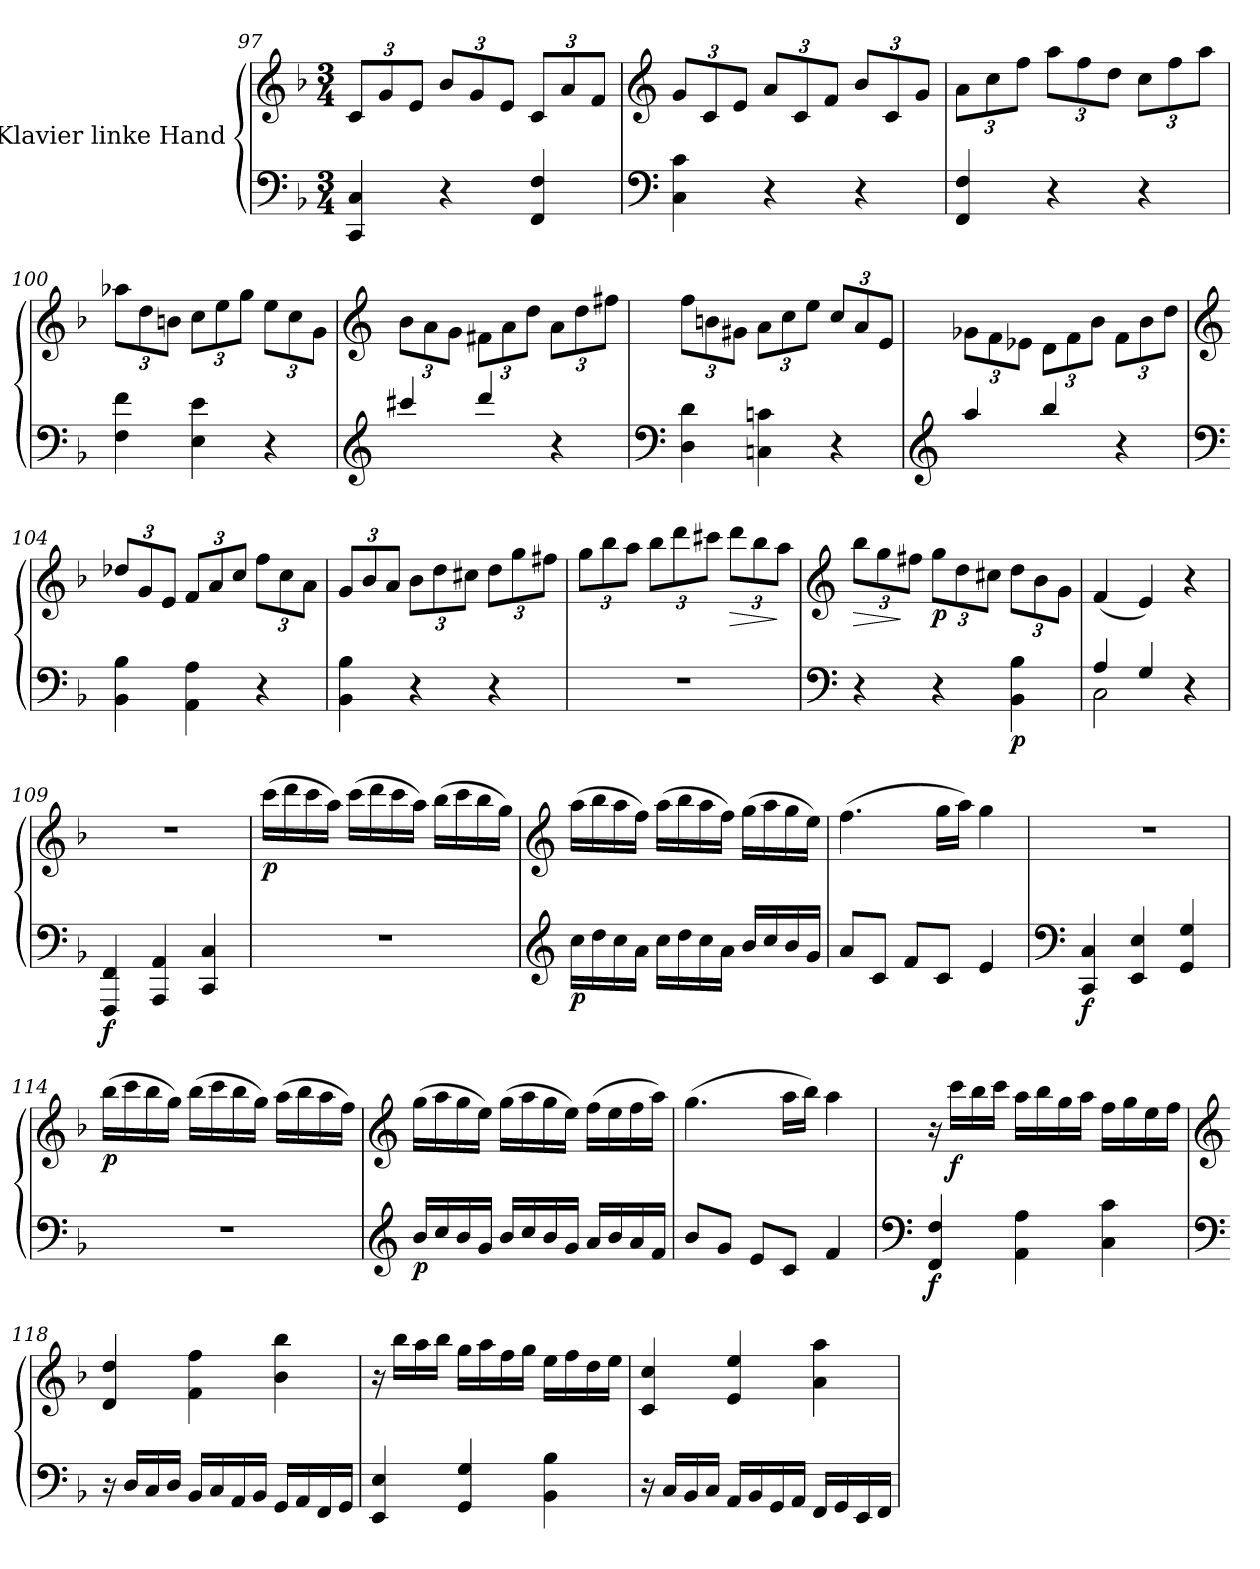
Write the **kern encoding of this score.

**kern	**kern	**dynam
*part1	*part1	*part1
*staff2	*staff1	*staff1/2
*I"Klavier linke Hand	*	*
*clefF4	*clefG2	*
*k[b-]	*k[b-]	*
*M3/4	*M3/4	*
*	*Xbrackettup	*
=97	=97	=97
4CC/ 4C/	12c/L	.
.	12g/	.
.	12e/J	.
4r	12b-/L	.
.	12g/	.
.	12e/J	.
4FF/ 4F/	12c/L	.
.	12a/	.
.	12f/J	.
!!LO:PB:g=z
=98	=98	=98
*clefF4	*clefG2	*
4C\ 4c\	12g/L	.
.	12c/	.
.	12e/J	.
4r	12a/L	.
.	12c/	.
.	12f/J	.
4r	12b-/L	.
.	12c/	.
.	12g/J	.
=99	=99	=99
4FF/ 4F/	12a\L	.
.	12cc\	.
.	12ff\J	.
4r	12aa\L	.
.	12ff\	.
.	12dd\J	.
4r	12cc\L	.
.	12ff\	.
.	12aa\J	.
=100	=100	=100
4F\ 4f\	12aa-X\L	.
.	12dd\	.
.	12bn\J	.
4E\ 4e\	12cc\L	.
.	12ee\	.
.	12gg\J	.
4r	12ee\L	.
.	12cc\	.
.	12g\J	.
!!LO:LB:g=z
=101	=101	=101
*clefG2	*clefG2	*
4ccc#X/	12b-\L	.
.	12a\	.
.	12g\J	.
4ddd/	12f#X\L	.
.	12a\	.
.	12dd\J	.
4r	12a\L	.
.	12dd\	.
.	12ff#X\J	.
=102	=102	=102
*clefF4	*	*
4D\ 4d\	12ff\L	.
.	12bn\	.
.	12g#X\J	.
4Cn\ 4cn\	12a\L	.
.	12cc\	.
.	12ee\J	.
4r	12cc/L	.
.	12a/	.
.	12e/J	.
=103	=103	=103
*clefG2	*	*
4aa/	12g-X\L	.
.	12f\	.
.	12e-X\J	.
4bb-/	12d\L	.
.	12f\	.
.	12b-\J	.
4r	12f\L	.
.	12b-\	.
.	12dd\J	.
!!LO:LB:g=z
=104	=104	=104
*clefF4	*clefG2	*
4BB-\ 4B-\	12dd-X/L	.
.	12g/	.
.	12e/J	.
4AA\ 4A\	12f/L	.
.	12a/	.
.	12cc/J	.
4r	12ff\L	.
.	12cc\	.
.	12a\J	.
=105	=105	=105
4BB-\ 4B-\	12g/L	.
.	12b-/	.
.	12a/J	.
4r	12b-\L	.
.	12dd\	.
.	12cc#X\J	.
4r	12dd\L	.
.	12gg\	.
.	12ff#X\J	.
=106	=106	=106
2.r	12gg\L	.
.	12bb-\	.
.	12aa\J	.
.	12bb-\L	.
.	12ddd\	.
.	12ccc#X\J	.
!	!	!LO:HP:b
.	12ddd\L	>
.	12bb-\	.
.	12aa\J	]
!!LO:LB:g=z
=107	=107	=107
*clefF4	*clefG2	*
!	!	!LO:HP:b
4r	12bb-\L	>
.	12gg\	.
.	12ff#X\J	]
!	!	!LO:DY:b
4r	12gg\L	p
.	12dd\	.
.	12cc#X\J	.
!	!	!LO:DY:b=2
4BB-\ 4B-\	12dd\L	p
.	12b-\	.
.	12g\J	.
=108	=108	=108
*^	*	*
4A/	2C\	(4f/	.
4G/	.	4e/)	.
4r	4ryy	4r	.
=109	=109	=109	=109
!	!	!	!LO:DY:b=2
*v	*v	*	*
4FFF/ 4FF/	2.r	f
4AAA/ 4AA/	.	.
4CC/ 4C/	.	.
=110	=110	=110
!	!	!LO:DY:b
2.r	(16ccc\LL	p
.	16ddd\	.
.	16ccc\	.
.	16aa\JJ)	.
.	(16ccc\LL	.
.	16ddd\	.
.	16ccc\	.
.	16aa\JJ)	.
.	(16bb-\LL	.
.	16ccc\	.
.	16bb-\	.
.	16gg\JJ)	.
!!LO:LB:g=z
=111	=111	=111
*clefG2	*clefG2	*
!	!	!LO:DY:b=2
16cc\LL	(16aa\LL	p
16dd\	16bb-\	.
16cc\	16aa\	.
16a\JJ	16ff\JJ)	.
16cc\LL	(16aa\LL	.
16dd\	16bb-\	.
16cc\	16aa\	.
16a\JJ	16ff\JJ)	.
16b-/LL	(16gg\LL	.
16cc/	16aa\	.
16b-/	16gg\	.
16g/JJ	16ee\JJ)	.
=112	=112	=112
8a/L	(4.ff\	.
8c/J	.	.
8f/L	.	.
8c/J	16gg\LL	.
.	16aa\JJ)	.
4e/	4gg\	.
=113	=113	=113
*clefF4	*	*
!	!	!LO:DY:b=2
4CC/ 4C/	2.r	f
4EE/ 4E/	.	.
4GG/ 4G/	.	.
!!LO:LB:g=z
=114	=114	=114
!	!	!LO:DY:b
2.r	(16bb-\LL	p
.	16ccc\	.
.	16bb-\	.
.	16gg\JJ)	.
.	(16bb-\LL	.
.	16ccc\	.
.	16bb-\	.
.	16gg\JJ)	.
.	(16aa\LL	.
.	16bb-\	.
.	16aa\	.
.	16ff\JJ)	.
!!LO:PB:g=z
=115	=115	=115
*clefG2	*clefG2	*
!	!	!LO:DY:b=2
16b-/LL	(16gg\LL	p
16cc/	16aa\	.
16b-/	16gg\	.
16g/JJ	16ee\JJ)	.
16b-/LL	(16gg\LL	.
16cc/	16aa\	.
16b-/	16gg\	.
16g/JJ	16ee\JJ)	.
16a/LL	(16ff\LL	.
16b-/	16ee\	.
16a/	16ff\	.
16f/JJ	16aa\JJ)	.
=116	=116	=116
8b-/L	(4.gg\	.
8g/J	.	.
8e/L	.	.
8c/J	16aa\LL	.
.	16bb-\JJ)	.
4f/	4aa\	.
!!LO:LB:g=z
=117	=117	=117
*clefF4	*	*
!	!	!LO:DY:b=2
4FF/ 4F/	16r	f
!	!	!LO:DY:b
.	16ccc\LL	f
.	16bb-\	.
.	16ccc\JJ	.
4AA\ 4A\	16aa\LL	.
.	16bb-\	.
.	16gg\	.
.	16aa\JJ	.
4C\ 4c\	16ff\LL	.
.	16gg\	.
.	16ee\	.
.	16ff\JJ	.
!!LO:LB:g=z
=118	=118	=118
*clefF4	*clefG2	*
16r	4d/ 4dd/	.
16D/LL	.	.
16C/	.	.
16D/JJ	.	.
16BB-/LL	4f\ 4ff\	.
16C/	.	.
16AA/	.	.
16BB-/JJ	.	.
16GG/LL	4b-\ 4bb-\	.
16AA/	.	.
16FF/	.	.
16GG/JJ	.	.
=119	=119	=119
4EE/ 4E/	16r	.
.	16bb-\LL	.
.	16aa\	.
.	16bb-\JJ	.
4GG/ 4G/	16gg\LL	.
.	16aa\	.
.	16ff\	.
.	16gg\JJ	.
4BB-\ 4B-\	16ee\LL	.
.	16ff\	.
.	16dd\	.
.	16ee\JJ	.
!!LO:LB:g=z
=120	=120	=120
16r	4c/ 4cc/	.
16C/LL	.	.
16BB-/	.	.
16C/JJ	.	.
16AA/LL	4e/ 4ee/	.
16BB-/	.	.
16GG/	.	.
16AA/JJ	.	.
16FF/LL	4a\ 4aa\	.
16GG/	.	.
16EE/	.	.
16FF/JJ	.	.
=	=	=
*-	*-	*-
